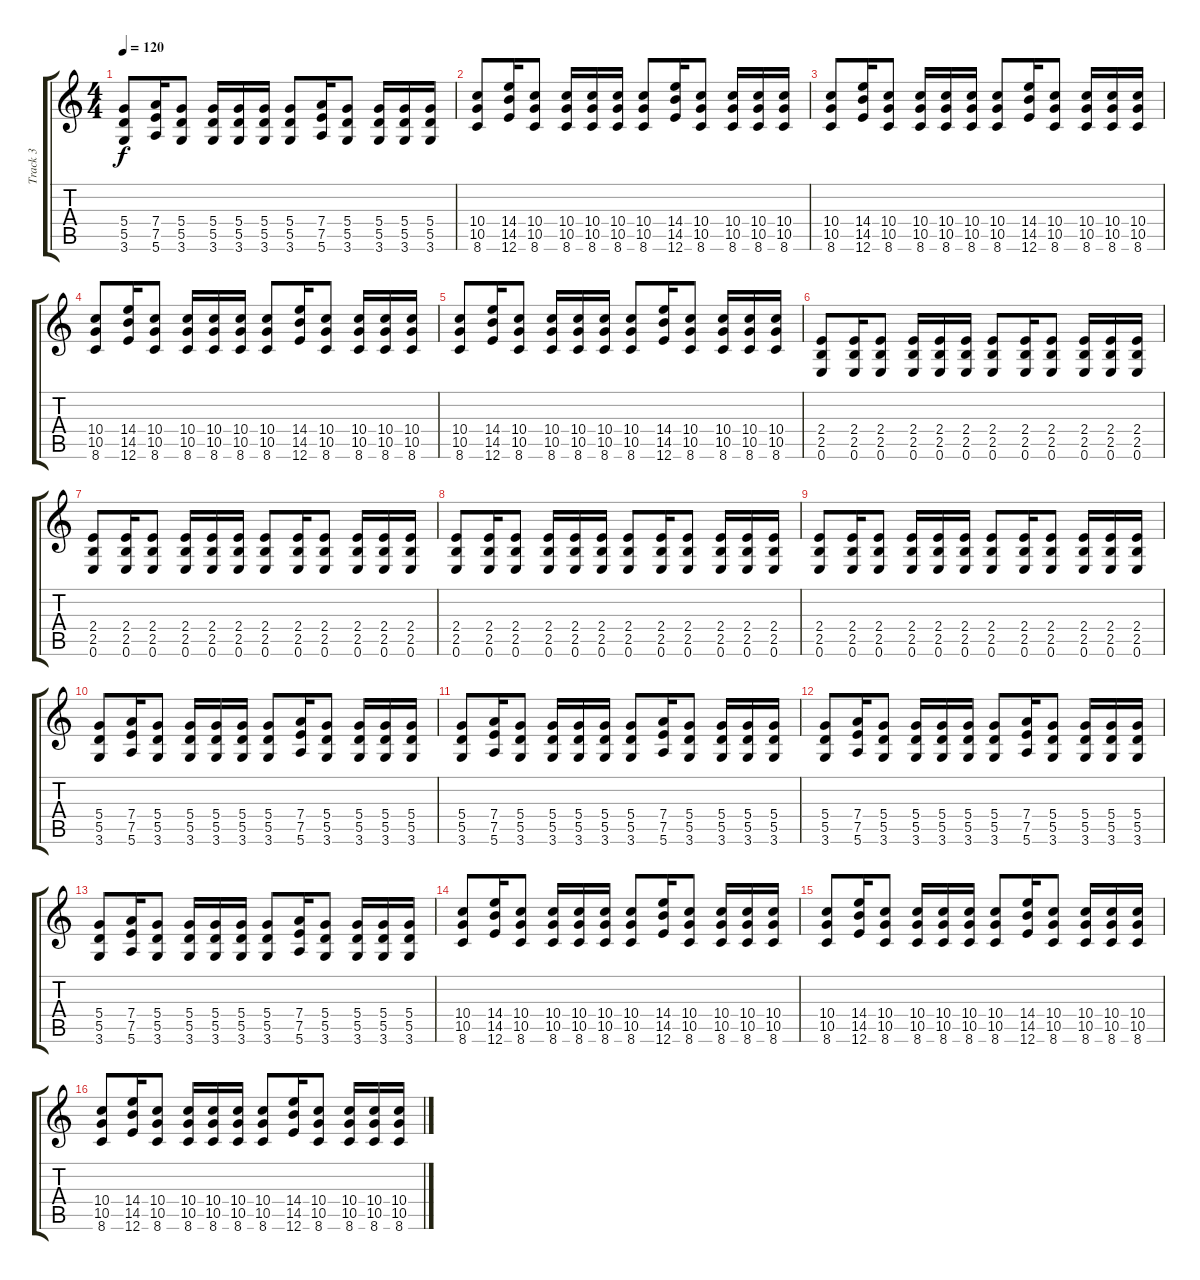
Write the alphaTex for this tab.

\track ("Track 3" "Track 3") {instrument distortionguitar}
\staff {score tabs}
\tuning (E4 B3 G3 D3 A2 E2) {hide}
\ts (4 4)
\tempo 120
\clef g2
\ks c
(5.4 5.5 3.6).8{dy f} (7.4 7.5 5.6).16 (5.4 5.5 3.6).8 (5.4 5.5 3.6).16 (5.4 5.5 3.6).16 (5.4 5.5 3.6).16 (5.4 5.5 3.6).8 (7.4 7.5 5.6).16 (5.4 5.5 3.6).8 (5.4 5.5 3.6).16 (5.4 5.5 3.6).16 (5.4 5.5 3.6).16 |
(10.4 10.5 8.6).8 (14.4 14.5 12.6).16 (10.4 10.5 8.6).8 (10.4 10.5 8.6).16 (10.4 10.5 8.6).16 (10.4 10.5 8.6).16 (10.4 10.5 8.6).8 (14.4 14.5 12.6).16 (10.4 10.5 8.6).8 (10.4 10.5 8.6).16 (10.4 10.5 8.6).16 (10.4 10.5 8.6).16 |
(10.4 10.5 8.6).8 (14.4 14.5 12.6).16 (10.4 10.5 8.6).8 (10.4 10.5 8.6).16 (10.4 10.5 8.6).16 (10.4 10.5 8.6).16 (10.4 10.5 8.6).8 (14.4 14.5 12.6).16 (10.4 10.5 8.6).8 (10.4 10.5 8.6).16 (10.4 10.5 8.6).16 (10.4 10.5 8.6).16 |
(10.4 10.5 8.6).8 (14.4 14.5 12.6).16 (10.4 10.5 8.6).8 (10.4 10.5 8.6).16 (10.4 10.5 8.6).16 (10.4 10.5 8.6).16 (10.4 10.5 8.6).8 (14.4 14.5 12.6).16 (10.4 10.5 8.6).8 (10.4 10.5 8.6).16 (10.4 10.5 8.6).16 (10.4 10.5 8.6).16 |
(10.4 10.5 8.6).8 (14.4 14.5 12.6).16 (10.4 10.5 8.6).8 (10.4 10.5 8.6).16 (10.4 10.5 8.6).16 (10.4 10.5 8.6).16 (10.4 10.5 8.6).8 (14.4 14.5 12.6).16 (10.4 10.5 8.6).8 (10.4 10.5 8.6).16 (10.4 10.5 8.6).16 (10.4 10.5 8.6).16 |
(2.4 2.5 0.6).8{volume 9 balance 16} (2.4 2.5 0.6).16 (2.4 2.5 0.6).8 (2.4 2.5 0.6).16 (2.4 2.5 0.6).16 (2.4 2.5 0.6).16 (2.4 2.5 0.6).8 (2.4 2.5 0.6).16 (2.4 2.5 0.6).8 (2.4 2.5 0.6).16 (2.4 2.5 0.6).16 (2.4 2.5 0.6).16 |
(2.4 2.5 0.6).8 (2.4 2.5 0.6).16 (2.4 2.5 0.6).8 (2.4 2.5 0.6).16 (2.4 2.5 0.6).16 (2.4 2.5 0.6).16 (2.4 2.5 0.6).8 (2.4 2.5 0.6).16 (2.4 2.5 0.6).8 (2.4 2.5 0.6).16 (2.4 2.5 0.6).16 (2.4 2.5 0.6).16 |
(2.4 2.5 0.6).8 (2.4 2.5 0.6).16 (2.4 2.5 0.6).8 (2.4 2.5 0.6).16 (2.4 2.5 0.6).16 (2.4 2.5 0.6).16 (2.4 2.5 0.6).8 (2.4 2.5 0.6).16 (2.4 2.5 0.6).8 (2.4 2.5 0.6).16 (2.4 2.5 0.6).16 (2.4 2.5 0.6).16 |
(2.4 2.5 0.6).8 (2.4 2.5 0.6).16 (2.4 2.5 0.6).8 (2.4 2.5 0.6).16 (2.4 2.5 0.6).16 (2.4 2.5 0.6).16 (2.4 2.5 0.6).8 (2.4 2.5 0.6).16 (2.4 2.5 0.6).8 (2.4 2.5 0.6).16 (2.4 2.5 0.6).16 (2.4 2.5 0.6).16 |
(5.4 5.5 3.6).8 (7.4 7.5 5.6).16 (5.4 5.5 3.6).8 (5.4 5.5 3.6).16 (5.4 5.5 3.6).16 (5.4 5.5 3.6).16 (5.4 5.5 3.6).8 (7.4 7.5 5.6).16 (5.4 5.5 3.6).8 (5.4 5.5 3.6).16 (5.4 5.5 3.6).16 (5.4 5.5 3.6).16 |
(5.4 5.5 3.6).8 (7.4 7.5 5.6).16 (5.4 5.5 3.6).8 (5.4 5.5 3.6).16 (5.4 5.5 3.6).16 (5.4 5.5 3.6).16 (5.4 5.5 3.6).8 (7.4 7.5 5.6).16 (5.4 5.5 3.6).8 (5.4 5.5 3.6).16 (5.4 5.5 3.6).16 (5.4 5.5 3.6).16 |
(5.4 5.5 3.6).8 (7.4 7.5 5.6).16 (5.4 5.5 3.6).8 (5.4 5.5 3.6).16 (5.4 5.5 3.6).16 (5.4 5.5 3.6).16 (5.4 5.5 3.6).8 (7.4 7.5 5.6).16 (5.4 5.5 3.6).8 (5.4 5.5 3.6).16 (5.4 5.5 3.6).16 (5.4 5.5 3.6).16 |
(5.4 5.5 3.6).8 (7.4 7.5 5.6).16 (5.4 5.5 3.6).8 (5.4 5.5 3.6).16 (5.4 5.5 3.6).16 (5.4 5.5 3.6).16 (5.4 5.5 3.6).8 (7.4 7.5 5.6).16 (5.4 5.5 3.6).8 (5.4 5.5 3.6).16 (5.4 5.5 3.6).16 (5.4 5.5 3.6).16 |
(10.4 10.5 8.6).8 (14.4 14.5 12.6).16 (10.4 10.5 8.6).8 (10.4 10.5 8.6).16 (10.4 10.5 8.6).16 (10.4 10.5 8.6).16 (10.4 10.5 8.6).8 (14.4 14.5 12.6).16 (10.4 10.5 8.6).8 (10.4 10.5 8.6).16 (10.4 10.5 8.6).16 (10.4 10.5 8.6).16 |
(10.4 10.5 8.6).8 (14.4 14.5 12.6).16 (10.4 10.5 8.6).8 (10.4 10.5 8.6).16 (10.4 10.5 8.6).16 (10.4 10.5 8.6).16 (10.4 10.5 8.6).8 (14.4 14.5 12.6).16 (10.4 10.5 8.6).8 (10.4 10.5 8.6).16 (10.4 10.5 8.6).16 (10.4 10.5 8.6).16 |
(10.4 10.5 8.6).8 (14.4 14.5 12.6).16 (10.4 10.5 8.6).8 (10.4 10.5 8.6).16 (10.4 10.5 8.6).16 (10.4 10.5 8.6).16 (10.4 10.5 8.6).8 (14.4 14.5 12.6).16 (10.4 10.5 8.6).8 (10.4 10.5 8.6).16 (10.4 10.5 8.6).16 (10.4 10.5 8.6).16
